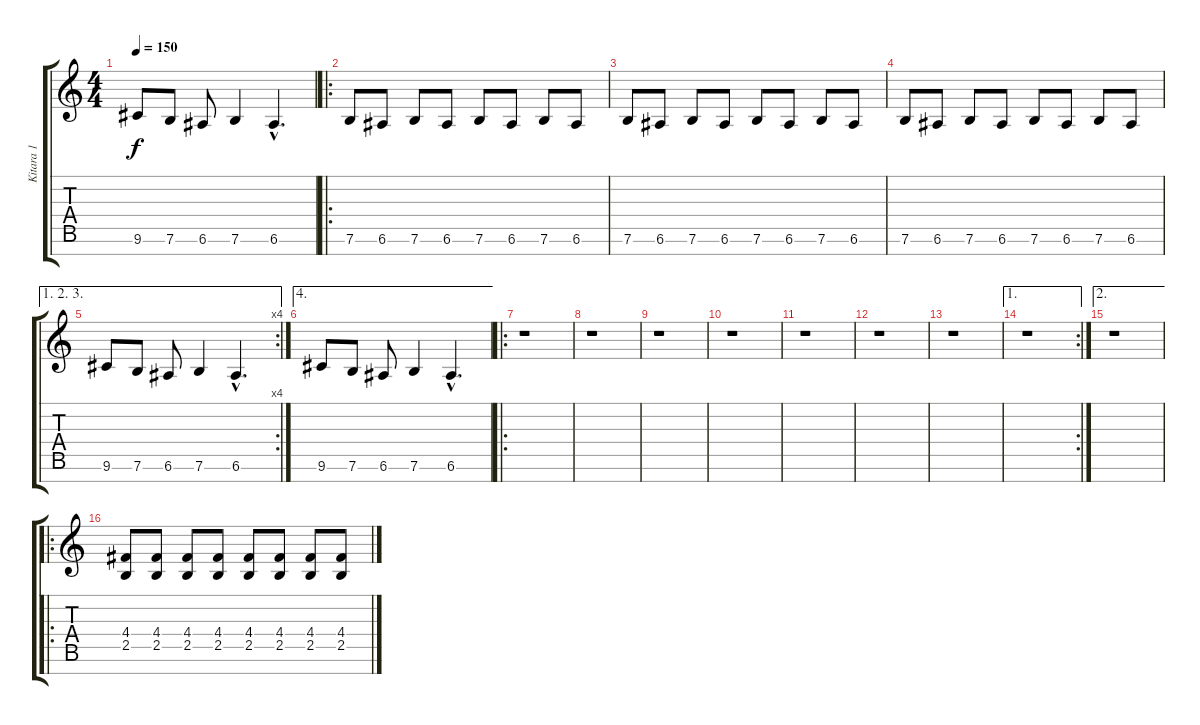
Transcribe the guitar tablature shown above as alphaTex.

\track ("Kitara 1" "Kitara 1") {instrument distortionguitar}
\staff {score tabs}
\tuning (E4 B3 G3 D3 A2 E2 B1) {hide}
\ts (4 4)
\tempo 150
\clef g2
\ks c
9.6.8{dy f instrument distortionguitar} 7.6.8 6.6.8 7.6.4 6.6{hac}.4{d} |
\ro
7.6.8 6.6.8 7.6.8 6.6.8 7.6.8 6.6.8 7.6.8 6.6.8 |
7.6.8 6.6.8 7.6.8 6.6.8 7.6.8 6.6.8 7.6.8 6.6.8 |
7.6.8 6.6.8 7.6.8 6.6.8 7.6.8 6.6.8 7.6.8 6.6.8 |
\ae (1 2 3)
\rc 4
9.6.8 7.6.8 6.6.8 7.6.4 6.6{hac}.4{d} |
\ae 4
9.6.8 7.6.8 6.6.8 7.6.4 6.6{hac}.4{d} |
\ro
r.1 |
r.1 |
r.1 |
r.1 |
r.1 |
r.1 |
r.1 |
\ae 1
\rc 2
r.1 |
\ae 2
r.1 |
\ro
(4.4 2.5).8 (4.4 2.5).8 (4.4 2.5).8 (4.4 2.5).8 (4.4 2.5).8 (4.4 2.5).8 (4.4 2.5).8 (4.4 2.5).8
